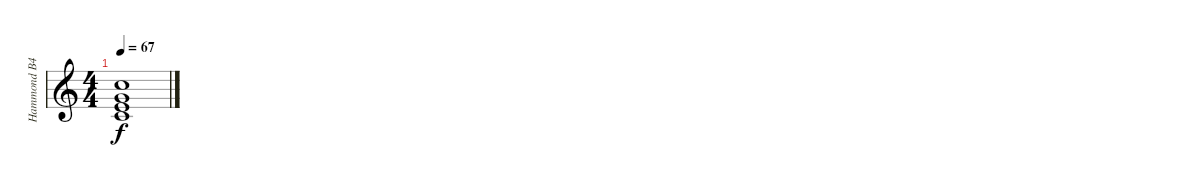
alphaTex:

\track ("Hammond B4" "Hammond B4") {instrument drawbarorgan}
\staff {score}
\tuning (E4 B3 G3 D3 A2 E2) {hide}
\ts (4 4)
\tempo 67
\clef g2
\ks c
(8.1{t} 8.2{t} 9.3{t} 10.4{t}).1{dy f volume 1}
